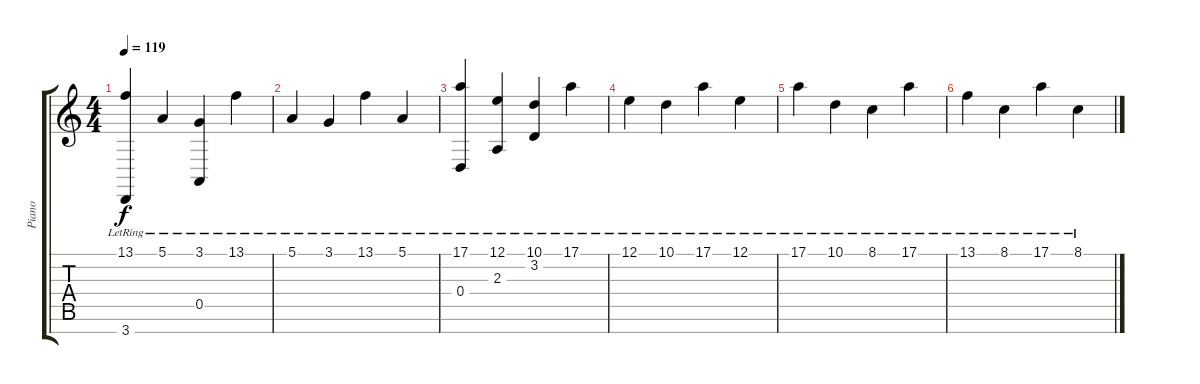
\track ("Piano" "Piano") {instrument acousticgrandpiano}
\staff {score tabs}
\tuning (E4 B3 G3 D3 A2 E2 B1) {hide}
\ts (4 4)
\tempo 119
\clef g2
\ks c
(13.1{lr} 3.7{lr}).4{dy f} 5.1{lr}.4 (3.1{lr} 0.5{lr}).4 13.1{lr}.4 |
5.1{lr}.4 3.1{lr}.4 13.1{lr}.4 5.1{lr}.4 |
(17.1{lr} 0.4{lr}).4{volume 0} (12.1{lr} 2.3{lr}).4 (10.1{lr} 3.2{lr}).4 17.1{lr}.4 |
12.1{lr}.4 10.1{lr}.4 17.1{lr}.4 12.1{lr}.4 |
17.1{lr}.4 10.1{lr}.4 8.1{lr}.4 17.1{lr}.4 |
13.1{lr}.4 8.1{lr}.4 17.1{lr}.4 8.1{lr}.4
